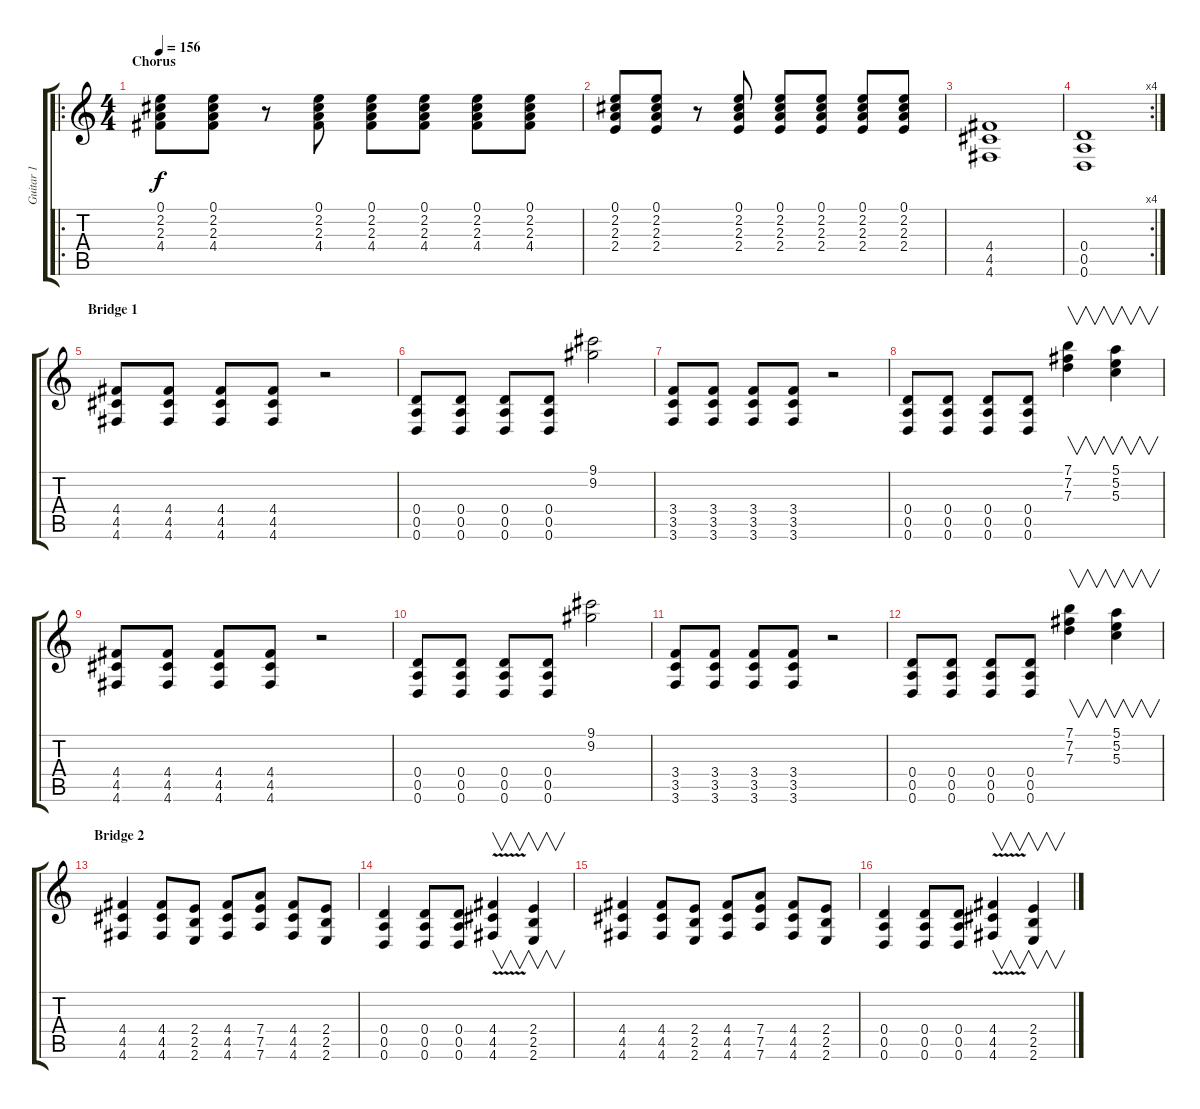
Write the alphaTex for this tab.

\track ("Guitar 1" "Guitar 1") {instrument electricguitarclean}
\staff {score tabs}
\tuning (E4 B3 G3 D3 A2 D2) {hide}
\ro
\ts (4 4)
\section ("" "Chorus")
\tempo 156
\clef g2
\ks c
(0.1 2.2 2.3 4.4).8{dy f instrument distortionguitar} (0.1 2.2 2.3 4.4).8 r.8 (0.1 2.2 2.3 4.4).8 (0.1 2.2 2.3 4.4).8 (0.1 2.2 2.3 4.4).8 (0.1 2.2 2.3 4.4).8 (0.1 2.2 2.3 4.4).8 |
(0.1 2.2 2.3 2.4).8 (0.1 2.2 2.3 2.4).8 r.8 (0.1 2.2 2.3 2.4).8 (0.1 2.2 2.3 2.4).8 (0.1 2.2 2.3 2.4).8 (0.1 2.2 2.3 2.4).8 (0.1 2.2 2.3 2.4).8 |
(4.4 4.5 4.6).1 |
\rc 4
(0.4 0.5 0.6).1 |
\section ("" "Bridge 1")
(4.4 4.5 4.6).8 (4.4 4.5 4.6).8 (4.4 4.5 4.6).8 (4.4 4.5 4.6).8 r.2 |
(0.4 0.5 0.6).8 (0.4 0.5 0.6).8 (0.4 0.5 0.6).8 (0.4 0.5 0.6).8 (9.1 9.2).2 |
(3.4 3.5 3.6).8 (3.4 3.5 3.6).8 (3.4 3.5 3.6).8 (3.4 3.5 3.6).8 r.2 |
(0.4 0.5 0.6).8 (0.4 0.5 0.6).8 (0.4 0.5 0.6).8 (0.4 0.5 0.6).8 (7.1 7.2 7.3).4{v} (5.1 5.2 5.3).4{v} |
(4.4 4.5 4.6).8 (4.4 4.5 4.6).8 (4.4 4.5 4.6).8 (4.4 4.5 4.6).8 r.2 |
(0.4 0.5 0.6).8 (0.4 0.5 0.6).8 (0.4 0.5 0.6).8 (0.4 0.5 0.6).8 (9.1 9.2).2 |
(3.4 3.5 3.6).8 (3.4 3.5 3.6).8 (3.4 3.5 3.6).8 (3.4 3.5 3.6).8 r.2 |
(0.4 0.5 0.6).8 (0.4 0.5 0.6).8 (0.4 0.5 0.6).8 (0.4 0.5 0.6).8 (7.1 7.2 7.3).4{v} (5.1 5.2 5.3).4{v} |
\section ("" "Bridge 2")
(4.4 4.5 4.6).4 (4.4 4.5 4.6).8 (2.4 2.5 2.6).8 (4.4 4.5 4.6).8 (7.4 7.5 7.6).8 (4.4 4.5 4.6).8 (2.4 2.5 2.6).8 |
(0.4 0.5 0.6).4 (0.4 0.5 0.6).8 (0.4 0.5 0.6).8 (4.4{v} 4.5{v} 4.6{v}).4{v} (2.4 2.5 2.6).4{v} |
(4.4 4.5 4.6).4 (4.4 4.5 4.6).8 (2.4 2.5 2.6).8 (4.4 4.5 4.6).8 (7.4 7.5 7.6).8 (4.4 4.5 4.6).8 (2.4 2.5 2.6).8 |
(0.4 0.5 0.6).4 (0.4 0.5 0.6).8 (0.4 0.5 0.6).8 (4.4{v} 4.5{v} 4.6{v}).4{v} (2.4 2.5 2.6).4{v}
